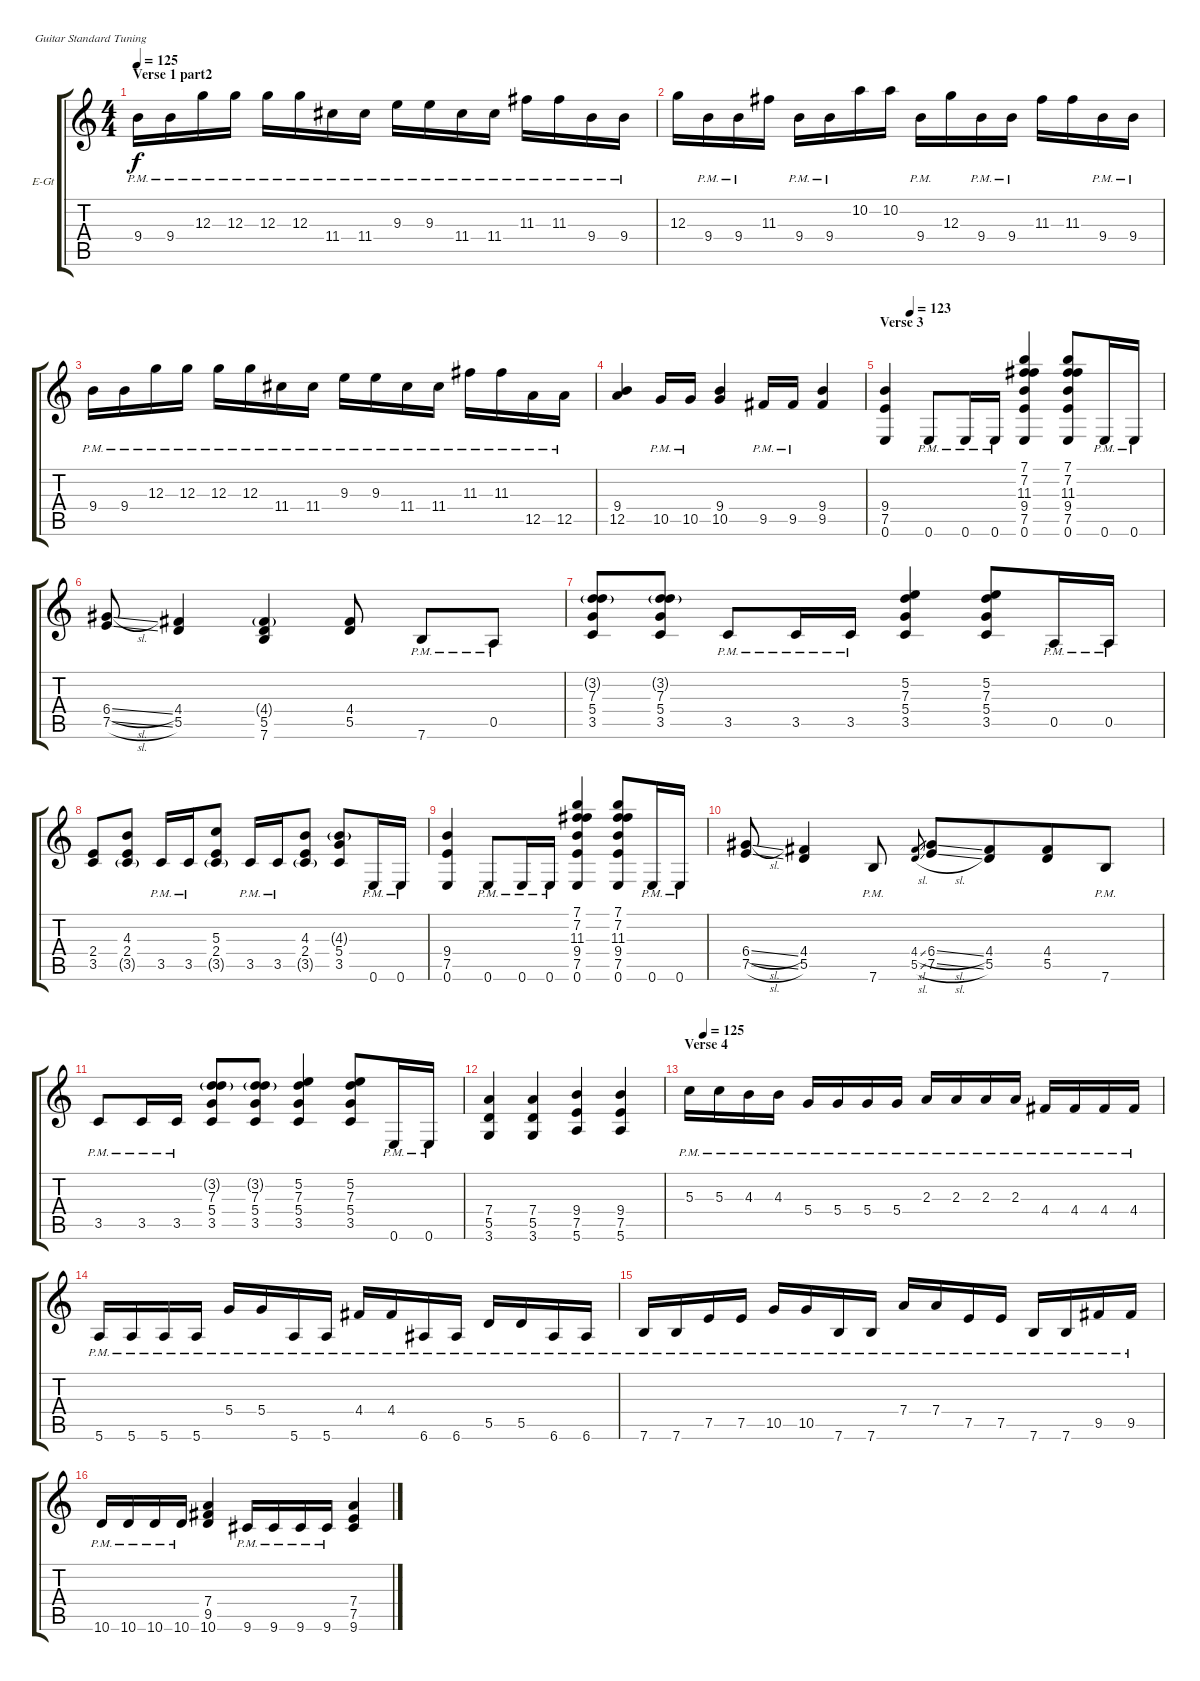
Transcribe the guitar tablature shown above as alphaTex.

\bracketExtendMode groupsimilarinstruments
\firstSystemTrackNameOrientation horizontal
\otherSystemsTrackNameOrientation horizontal
\track ("Paul Masvidal" "E-Gt") {instrument distortionguitar}
\staff {score tabs}
\tuning (E4 B3 G3 D3 A2 E2)
\ts (4 4)
\section ("" "Verse 1 part2")
\tempo 125
\clef g2
\ks c
9.4{pm}.16{dy f} 9.4{pm}.16 12.3{pm}.16 12.3{pm}.16 12.3{pm}.16 12.3{pm}.16 11.4{pm}.16 11.4{pm}.16 9.3{pm}.16 9.3{pm}.16 11.4{pm}.16 11.4{pm}.16 11.3{pm}.16 11.3{pm}.16 9.4{pm}.16 9.4{pm}.16 |
12.3.16 9.4{pm}.16 9.4{pm}.16 11.3.16 9.4{pm}.16 9.4{pm}.16 10.2.16 10.2.16 9.4{pm}.16 12.3.16 9.4{pm}.16 9.4{pm}.16 11.3.16 11.3.16 9.4{pm}.16 9.4{pm}.16 |
9.4{pm}.16 9.4{pm}.16 12.3{pm}.16 12.3{pm}.16 12.3{pm}.16 12.3{pm}.16 11.4{pm}.16 11.4{pm}.16 9.3{pm}.16 9.3{pm}.16 11.4{pm}.16 11.4{pm}.16 11.3{pm}.16 11.3{pm}.16 12.5{pm}.16 12.5{pm}.16 |
(9.4 12.5).4 10.5{pm}.16 10.5{pm}.16 (9.4 10.5).4 9.5{pm}.16 9.5{pm}.16 (9.4 9.5).4 |
\section ("" "Verse 3")
\tempo (123 0.09375)
(9.4 7.5 0.6).4 0.6{pm}.8 0.6{pm}.16 0.6{pm}.16 (7.1 7.2 11.3 9.4 7.5 0.6).4 (7.1 7.2 11.3 9.4 7.5 0.6).8 0.6{pm}.16 0.6{pm}.16 |
(7.5{sl} 6.4{sl}).8 (4.4 5.5).4 (4.4{g} 5.5 7.6).4 (4.4 5.5).8 7.6{pm}.8 0.5{pm}.8 |
(3.2{g} 7.3 5.4 3.5).8 (3.2{g} 7.3 5.4 3.5).8 3.5{pm}.8 3.5{pm}.16 3.5{pm}.16 (5.2 7.3 5.4 3.5).4 (5.2 7.3 5.4 3.5).8 0.5{pm}.16 0.5{pm}.16 |
(2.4 3.5).8 (4.3 2.4 3.5{g}).8 3.5{pm}.16 3.5{pm}.16 (5.3 2.4 3.5{g}).8 3.5{pm}.16 3.5{pm}.16 (4.3 2.4 3.5{g}).8 (4.3{g} 5.4 3.5).8 0.6{pm}.16 0.6{pm}.16 |
(9.4 7.5 0.6).4 0.6{pm}.8 0.6{pm}.16 0.6{pm}.16 (7.1 7.2 11.3 9.4 7.5 0.6).4 (7.1 7.2 11.3 9.4 7.5 0.6).8 0.6{pm}.16 0.6{pm}.16 |
(7.5{sl} 6.4{sl}).8 (4.4 5.5).4 7.6{pm}.8 (4.4{sl} 5.5{sl}).8{gr beam merge} (6.4{sl} 7.5{sl}).8{beam merge} (5.5 4.4).8{beam merge} (4.4 5.5).8{beam merge} 7.6{pm}.8 |
3.5{pm}.8 3.5{pm}.16 3.5{pm}.16 (3.2{g} 7.3 5.4 3.5).8 (3.2{g} 7.3 5.4 3.5).8 (5.2 7.3 5.4 3.5).4 (5.2 7.3 5.4 3.5).8 0.6{pm}.16 0.6{pm}.16 |
(3.6 5.5 7.4).4 (3.6 5.5 7.4).4 (5.6 7.5 9.4).4 (5.6 7.5 9.4).4 |
\section ("" "Verse 4")
\tempo (125 0.03125)
5.3{pm}.16 5.3{pm}.16 4.3{pm}.16 4.3{pm}.16 5.4{pm}.16 5.4{pm}.16 5.4{pm}.16 5.4{pm}.16 2.3{pm}.16 2.3{pm}.16 2.3{pm}.16 2.3{pm}.16 4.4{pm}.16 4.4{pm}.16 4.4{pm}.16 4.4{pm}.16 |
5.6{pm}.16 5.6{pm}.16 5.6{pm}.16 5.6{pm}.16 5.4{pm}.16 5.4{pm}.16 5.6{pm}.16 5.6{pm}.16 4.4{pm}.16 4.4{pm}.16 6.6{pm}.16 6.6{pm}.16 5.5{pm}.16 5.5{pm}.16 6.6{pm}.16 6.6{pm}.16 |
7.6{pm}.16 7.6{pm}.16 7.5{pm}.16 7.5{pm}.16 10.5{pm}.16 10.5{pm}.16 7.6{pm}.16 7.6{pm}.16 7.4{pm}.16 7.4{pm}.16 7.5{pm}.16 7.5{pm}.16 7.6{pm}.16 7.6{pm}.16 9.5{pm}.16 9.5{pm}.16 |
10.6{pm}.16 10.6{pm}.16 10.6{pm}.16 10.6{pm}.16 (7.4 9.5 10.6).4 9.6{pm}.16 9.6{pm}.16 9.6{pm}.16 9.6{pm}.16 (7.4 7.5 9.6).4
